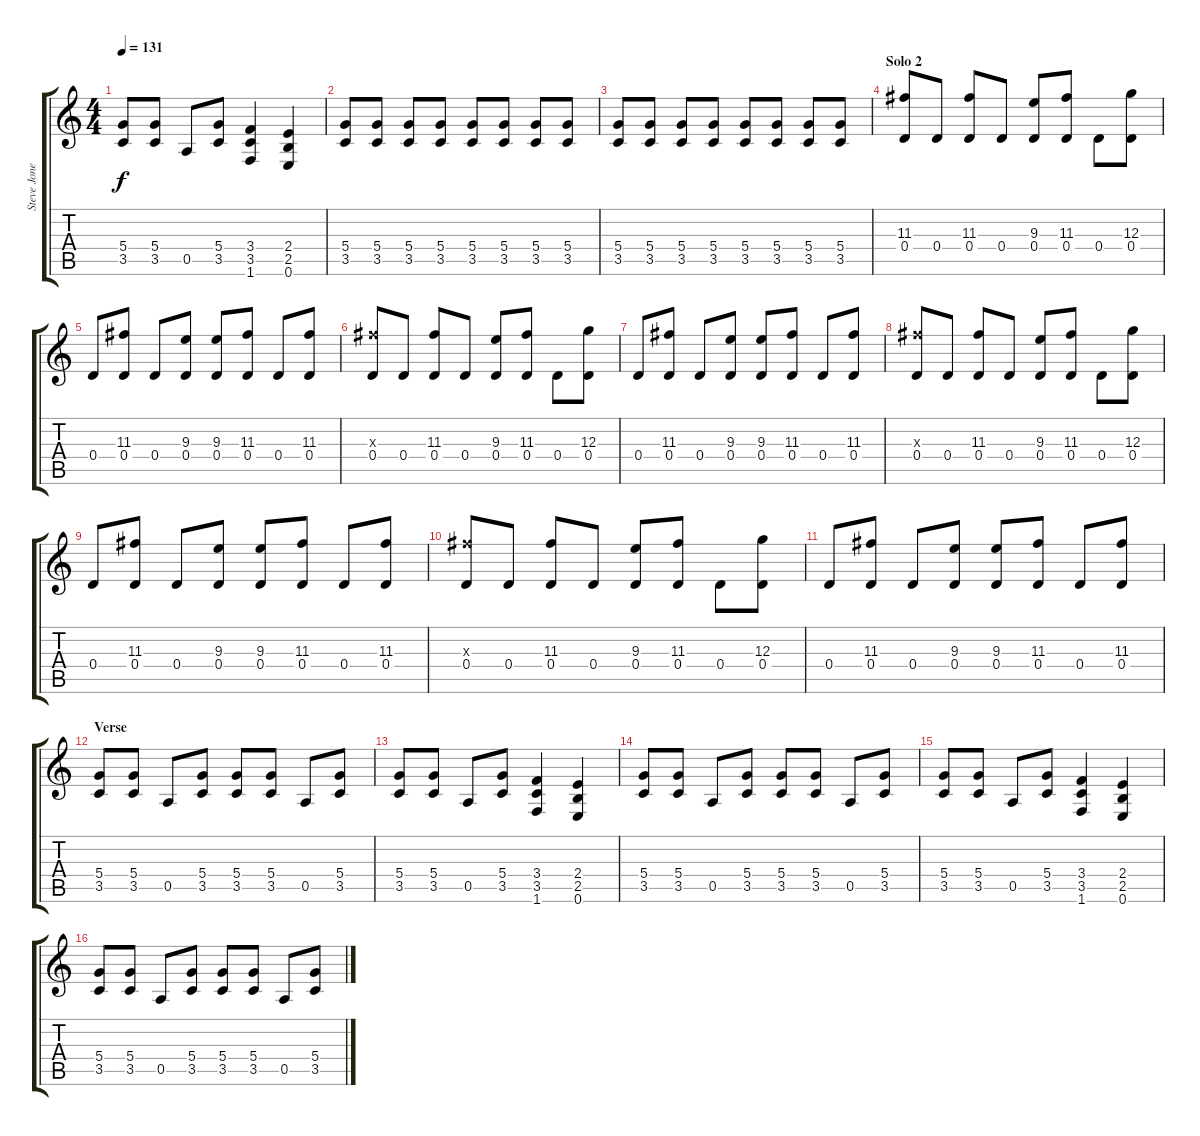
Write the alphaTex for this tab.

\track ("Steve Jones" "Steve Jone") {instrument distortionguitar}
\staff {score tabs}
\tuning (E4 B3 G3 D3 A2 E2) {hide}
\ts (4 4)
\tempo 131
\clef g2
\ks c
(5.4 3.5).8{dy f} (5.4 3.5).8 0.5.8 (5.4 3.5).8 (3.4 3.5 1.6).4 (2.4 2.5 0.6).4 |
(5.4 3.5).8 (5.4 3.5).8 (5.4 3.5).8 (5.4 3.5).8 (5.4 3.5).8 (5.4 3.5).8 (5.4 3.5).8 (5.4 3.5).8 |
(5.4 3.5).8 (5.4 3.5).8 (5.4 3.5).8 (5.4 3.5).8 (5.4 3.5).8 (5.4 3.5).8 (5.4 3.5).8 (5.4 3.5).8 |
\section ("" "Solo 2")
(11.3 0.4).8{volume 16} 0.4.8 (11.3 0.4).8 0.4.8 (9.3 0.4).8 (11.3 0.4).8 0.4.8 (12.3 0.4).8 |
0.4.8 (11.3 0.4).8 0.4.8 (9.3 0.4).8 (9.3 0.4).8 (11.3 0.4).8 0.4.8 (11.3 0.4).8 |
(11.3{x} 0.4).8 0.4.8 (11.3 0.4).8 0.4.8 (9.3 0.4).8 (11.3 0.4).8 0.4.8 (12.3 0.4).8 |
0.4.8 (11.3 0.4).8 0.4.8 (9.3 0.4).8 (9.3 0.4).8 (11.3 0.4).8 0.4.8 (11.3 0.4).8 |
(11.3{x} 0.4).8 0.4.8 (11.3 0.4).8 0.4.8 (9.3 0.4).8 (11.3 0.4).8 0.4.8 (12.3 0.4).8 |
0.4.8 (11.3 0.4).8 0.4.8 (9.3 0.4).8 (9.3 0.4).8 (11.3 0.4).8 0.4.8 (11.3 0.4).8 |
(11.3{x} 0.4).8 0.4.8 (11.3 0.4).8 0.4.8 (9.3 0.4).8 (11.3 0.4).8 0.4.8 (12.3 0.4).8 |
0.4.8 (11.3 0.4).8 0.4.8 (9.3 0.4).8 (9.3 0.4).8 (11.3 0.4).8 0.4.8 (11.3 0.4).8 |
\section ("" "Verse")
(5.4 3.5).8{volume 13} (5.4 3.5).8 0.5.8 (5.4 3.5).8 (5.4 3.5).8 (5.4 3.5).8 0.5.8 (5.4 3.5).8 |
(5.4 3.5).8 (5.4 3.5).8 0.5.8 (5.4 3.5).8 (3.4 3.5 1.6).4 (2.4 2.5 0.6).4 |
(5.4 3.5).8 (5.4 3.5).8 0.5.8 (5.4 3.5).8 (5.4 3.5).8 (5.4 3.5).8 0.5.8 (5.4 3.5).8 |
(5.4 3.5).8 (5.4 3.5).8 0.5.8 (5.4 3.5).8 (3.4 3.5 1.6).4 (2.4 2.5 0.6).4 |
(5.4 3.5).8 (5.4 3.5).8 0.5.8 (5.4 3.5).8 (5.4 3.5).8 (5.4 3.5).8 0.5.8 (5.4 3.5).8
